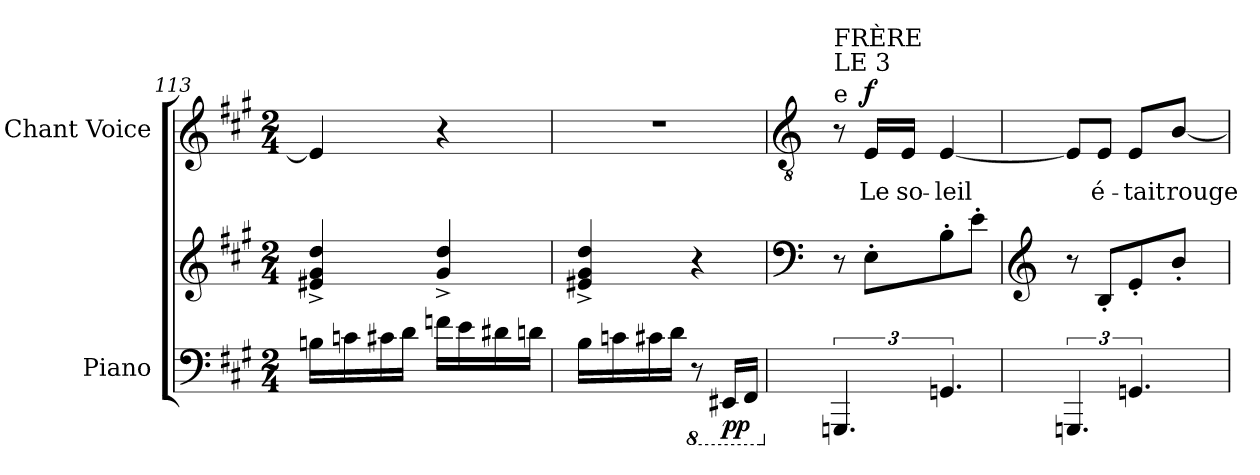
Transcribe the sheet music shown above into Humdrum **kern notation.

**kern	**kern	**dynam	**kern	**text	**dynam
*part2	*part2	*part2	*part1	*part1	*part1
*staff3	*staff2	*staff2/3	*staff1	*staff1	*staff1
*I"Piano	*	*	*I"Chant Voice	*	*
*I'Pno	*	*	*	*	*
*clefF4	*clefG2	*	*clefG2	*	*
*k[f#c#g#]	*k[f#c#g#]	*	*k[f#c#g#]	*	*
*M2/4	*M2/4	*	*M2/4	*	*
=113	=113	=113	=113	=113	=113
16Bn\LL	4e#X/^> 4g#/^> 4dd/^>	.	4e#/]	.	.
16cn\	.	.	.	.	.
16c#X\	.	.	.	.	.
16d\JJ	.	.	.	.	.
16fn\LL	4g#/^> 4dd/^>	.	4r	.	.
16e\	.	.	.	.	.
16d#X\	.	.	.	.	.
16dn\JJ	.	.	.	.	.
=114	=114	=114	=114	=114	=114
16B\LL	4e#X/^> 4g#/^> 4dd/^>	.	2r	.	.
16cn\	.	.	.	.	.
16c#X\	.	.	.	.	.
16d\JJ	.	.	.	.	.
*8ba	*	*	*	*	*
8r	4r	.	.	.	.
!	!	!LO:DY:b=2	!	!	!
16EEE#X/LL	.	pp	.	.	.
16FFF#/JJ	.	.	.	.	.
=115	=115	=115	=115	=115	=115
*	*clefF4	*	*clefGv2	*	*
*X8ba	*	*	*	*	*
!	!	!	!LO:TX:a:t=LE 3	!	!
!	!	!	!LO:TX:a:t=e	!	!
!	!	!	!LO:TX:a:t=FRÈRE	!	!
6.GGGn/	8r	.	8r	.	.
!	!	!	!	!	!LO:DY:a
.	8E'\L	.	16E/LL	Le	f
.	.	.	16E/JJ	so-	.
6.GGn/	8B'\	.	[4E/	-leil	.
.	8e'\J	.	.	.	.
=116	=116	=116	=116	=116	=116
*	*clefG2	*	*	*	*
6.GGGn/	8r	.	8E/L]	.	.
.	8B'/L	.	8E/J	é-	.
6.GGn/	8e'/	.	8E/L	-tait	.
.	8b'/J	.	[8B/J	rouge	.
=	=	=	=	=	=
*-	*-	*-	*-	*-	*-
